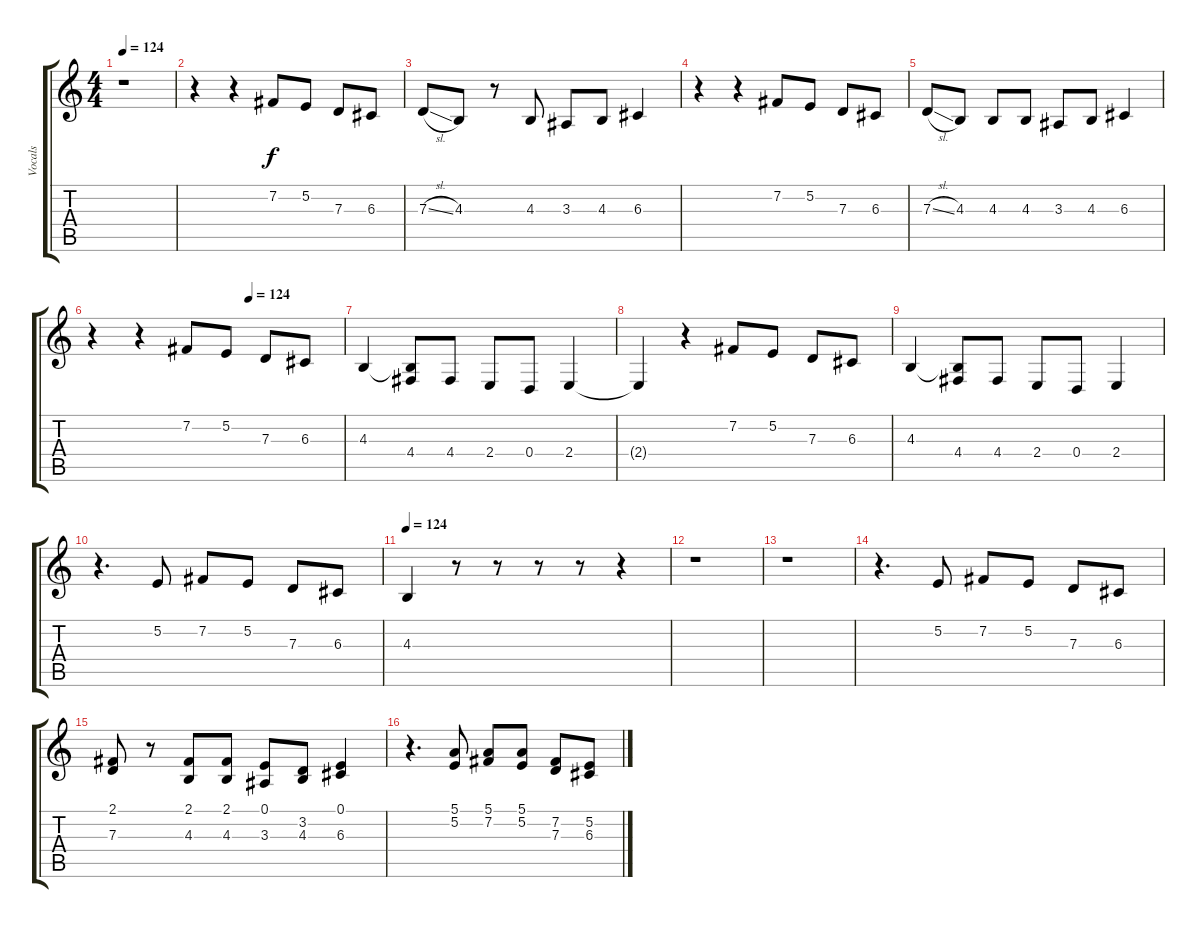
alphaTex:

\track ("Vocals" "Vocals") {instrument fiddle}
\staff {score tabs}
\tuning (E4 B3 G3 D3 A2 E2) {hide}
\ts (4 4)
\tempo 124
\clef g2
\ks c
r.1{dy f} |
r.4 r.4 7.2.8 5.2.8 7.3.8 6.3.8 |
7.3{sl}.8 4.3.8 r.8 4.3.8 3.3.8 4.3.8 6.3.4 |
r.4 r.4 7.2.8 5.2.8 7.3.8 6.3.8 |
7.3{sl}.8 4.3.8 4.3.8 4.3.8 3.3.8 4.3.8 6.3.4 |
\tempo (124 0.625)
r.4 r.4 7.2.8 5.2.8 7.3.8 6.3.8 |
4.3.4 (4.3{t} 4.4).8 4.4.8 2.4.8 0.4.8 2.4.4 |
2.4{t}.4 r.4 7.2.8 5.2.8 7.3.8 6.3.8 |
4.3.4 (4.3{t} 4.4).8 4.4.8 2.4.8 0.4.8 2.4.4 |
r.4{d} 5.2.8 7.2.8 5.2.8 7.3.8 6.3.8 |
\tempo 124
4.3.4 r.8 r.8 r.8 r.8 r.4 |
r.1 |
r.1 |
r.4{d} 5.2.8 7.2.8 5.2.8 7.3.8 6.3.8 |
(2.1 7.3).8 r.8 (2.1 4.3).8 (2.1 4.3).8 (0.1 3.3).8 (3.2 4.3).8 (0.1 6.3).4 |
r.4{d} (5.1 5.2).8 (5.1 7.2).8 (5.1 5.2).8 (7.2 7.3).8 (5.2 6.3).8
